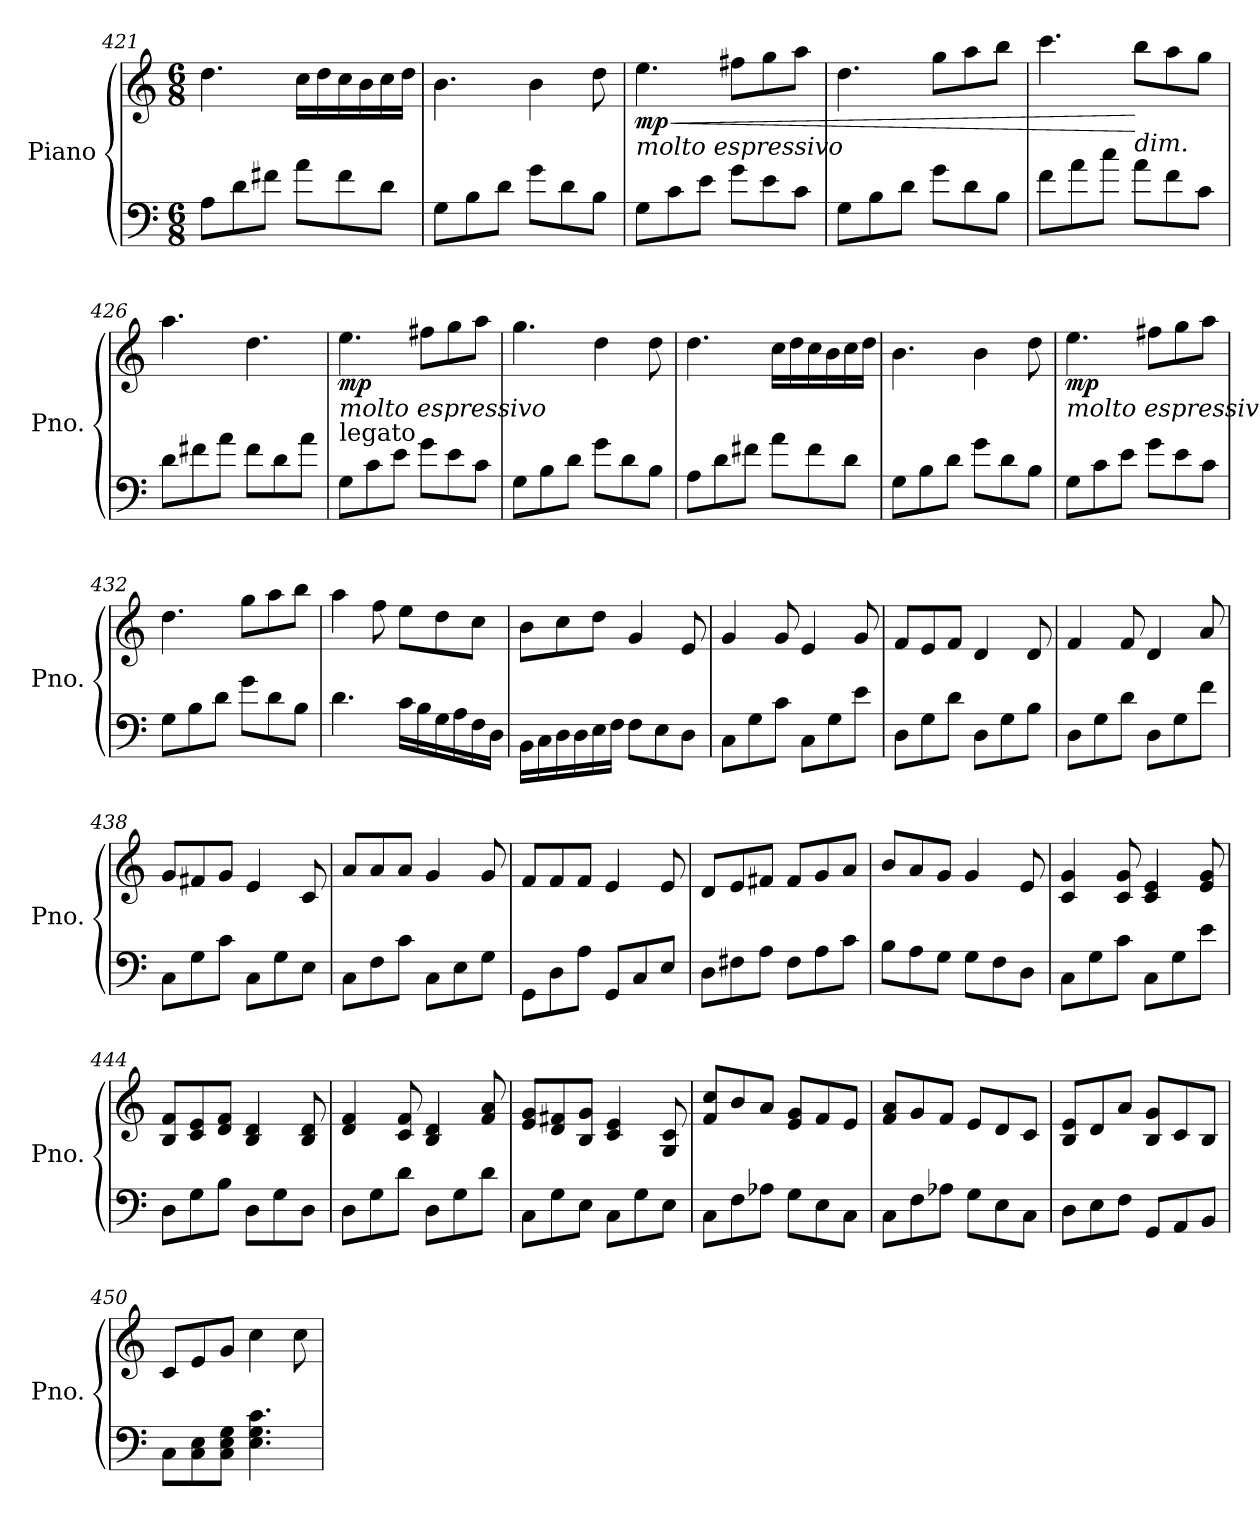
**kern	**kern	**dynam
*part1	*part1	*part1
*staff2	*staff1	*staff1/2
*I"Piano	*	*
*I'Pno.	*	*
*clefF4	*clefG2	*
*k[]	*k[]	*
*M6/8	*M6/8	*
=421	=421	=421
8A\L	4.dd\	.
8d\	.	.
8f#X\J	.	.
8a\L	16cc\LL	.
.	16dd\	.
8f#\	16cc\	.
.	16b\	.
8d\J	16cc\	.
.	16dd\JJ	.
=422	=422	=422
8G\L	4.b\	.
8B\	.	.
8d\J	.	.
8g\L	4b\	.
8d\	.	.
8B\J	8dd\	.
!!LO:LB:g=z
=423	=423	=423
!	!LO:TX:b:i:t=molto espressivo	!
!	!	!LO:HP:b
!	!	!LO:DY:n=1:b
8G\L	4.ee\	< mp
8c\	.	.
8e\J	.	.
8g\L	8ff#X\L	.
8e\	8gg\	.
8c\J	8aa\J	.
=424	=424	=424
8G\L	4.dd\	.
8B\	.	.
8d\J	.	.
8g\L	8gg\L	.
8d\	8aa\	.
8B\J	8bb\J	.
=425	=425	=425
8f\L	4.ccc\	.
8a\	.	.
8cc\J	.	.
!	!LO:TX:b:i:t=dim.	!
8a\L	8bb\L	[
8f\	8aa\	.
8c\J	8gg\J	.
=426	=426	=426
8d\L	4.aa\	.
8f#X\	.	.
8a\J	.	.
8f#\L	4.dd\	.
8d\	.	.
8a\J	.	.
=427	=427	=427
!	!LO:TX:b:i:t=molto espressivo	!
!LO:TX:a:t=legato	!	!
!	!	!LO:DY:b
8G\L	4.ee\	mp
8c\	.	.
8e\J	.	.
8g\L	8ff#X\L	.
8e\	8gg\	.
8c\J	8aa\J	.
=428	=428	=428
8G\L	4.gg\	.
8B\	.	.
8d\J	.	.
8g\L	4dd\	.
8d\	.	.
8B\J	8dd\	.
!!LO:PB:g=z
=429	=429	=429
8A\L	4.dd\	.
8d\	.	.
8f#X\J	.	.
8a\L	16cc\LL	.
.	16dd\	.
8f#\	16cc\	.
.	16b\	.
8d\J	16cc\	.
.	16dd\JJ	.
=430	=430	=430
8G\L	4.b\	.
8B\	.	.
8d\J	.	.
8g\L	4b\	.
8d\	.	.
8B\J	8dd\	.
=431	=431	=431
!	!LO:TX:b:i:t=molto espressivo	!
!	!	!LO:DY:b
8G\L	4.ee\	mp
8c\	.	.
8e\J	.	.
8g\L	8ff#X\L	.
8e\	8gg\	.
8c\J	8aa\J	.
=432	=432	=432
8G\L	4.dd\	.
8B\	.	.
8d\J	.	.
8g\L	8gg\L	.
8d\	8aa\	.
8B\J	8bb\J	.
=433	=433	=433
4.d\	4aa\	.
.	8ff\	.
16c\LL	8ee\L	.
16B\	.	.
16G\	8dd\	.
16A\	.	.
16F\	8cc\J	.
16D\JJ	.	.
!!LO:LB:g=z
=434	=434	=434
16BB\LL	8b\L	.
16C\	.	.
16D\	8cc\	.
16D\	.	.
16E\	8dd\J	.
16F\JJ	.	.
8F\L	4g/	.
8E\	.	.
8D\J	8e/	.
=435	=435	=435
8C\L	4g/	.
8G\	.	.
8c\J	8g/	.
8C\L	4e/	.
8G\	.	.
8e\J	8g/	.
=436	=436	=436
8D\L	8f/L	.
8G\	8e/	.
8d\J	8f/J	.
8D\L	4d/	.
8G\	.	.
8B\J	8d/	.
=437	=437	=437
8D\L	4f/	.
8G\	.	.
8d\J	8f/	.
8D\L	4d/	.
8G\	.	.
8f\J	8a/	.
=438	=438	=438
8C\L	8g/L	.
8G\	8f#X/	.
8c\J	8g/J	.
8C\L	4e/	.
8G\	.	.
8E\J	8c/	.
!!LO:LB:g=z
=439	=439	=439
8C\L	8a/L	.
8F\	8a/	.
8c\J	8a/J	.
8C\L	4g/	.
8E\	.	.
8G\J	8g/	.
=440	=440	=440
8GG\L	8f/L	.
8D\	8f/	.
8A\J	8f/J	.
8GG/L	4e/	.
8C/	.	.
8E/J	8e/	.
=441	=441	=441
8D\L	8d/L	.
8F#X\	8e/	.
8A\J	8f#X/J	.
8F#\L	8f#/L	.
8A\	8g/	.
8c\J	8a/J	.
=442	=442	=442
8B\L	8b/L	.
8A\	8a/	.
8G\J	8g/J	.
8G\L	4g/	.
8F\	.	.
8D\J	8e/	.
=443	=443	=443
8C\L	4c/ 4g/	.
8G\	.	.
8c\J	8c/ 8g/	.
8C\L	4c/ 4e/	.
8G\	.	.
8e\J	8e/ 8g/	.
=444	=444	=444
8D\L	8B/ 8f/L	.
8G\	8c/ 8e/	.
8B\J	8d/ 8f/J	.
8D\L	4B/ 4d/	.
8G\	.	.
8D\J	8B/ 8d/	.
!!LO:LB:g=z
=445	=445	=445
8D\L	4d/ 4f/	.
8G\	.	.
8d\J	8c/ 8f/	.
8D\L	4B/ 4d/	.
8G\	.	.
8d\J	8f/ 8a/	.
=446	=446	=446
8C\L	8e/ 8g/L	.
8G\	8d/ 8f#X/	.
8E\J	8B/ 8g/J	.
8C\L	4c/ 4e/	.
8G\	.	.
8E\J	8G/ 8c/	.
=447	=447	=447
8C\L	8f/ 8cc/L	.
8F\	8b/	.
8A-X\J	8a/J	.
8G\L	8e/ 8g/L	.
8E\	8f/	.
8C\J	8e/J	.
=448	=448	=448
8C\L	8f/ 8a/L	.
8F\	8g/	.
8A-X\J	8f/J	.
8G\L	8e/L	.
8E\	8d/	.
8C\J	8c/J	.
=449	=449	=449
8D\L	8B/ 8e/L	.
8E\	8d/	.
8F\J	8a/J	.
8GG/L	8B/ 8g/L	.
8AA/	8c/	.
8BB/J	8B/J	.
=450	=450	=450
8C\L	8c/L	.
8C\ 8E\	8e/	.
8C\ 8E\ 8G\J	8g/J	.
4.E\ 4.G\ 4.c\	4cc\	.
.	8cc\	.
=	=	=
*-	*-	*-
